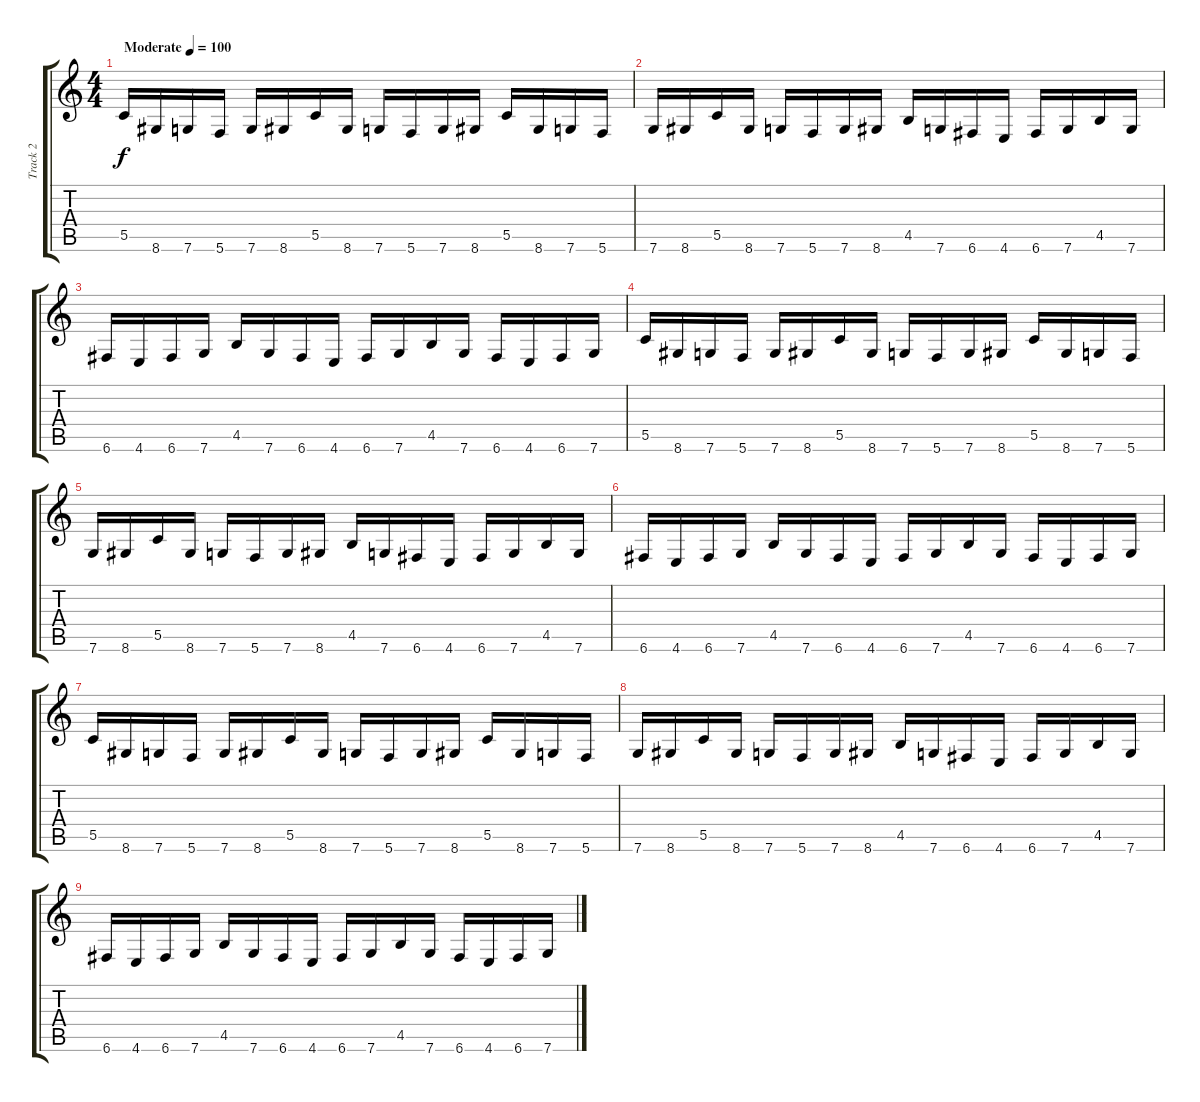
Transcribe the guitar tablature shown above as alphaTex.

\track ("Track 2" "Track 2") {instrument distortionguitar}
\staff {score tabs}
\tuning (D4 A3 F3 C3 G2 C2) {hide}
\ts (4 4)
\tempo (100 "Moderate")
\clef g2
\ks c
5.5.16{dy f instrument distortionguitar} 8.6.16 7.6.16 5.6.16 7.6.16 8.6.16 5.5.16 8.6.16 7.6.16 5.6.16 7.6.16 8.6.16 5.5.16 8.6.16 7.6.16 5.6.16 |
7.6.16 8.6.16 5.5.16 8.6.16 7.6.16 5.6.16 7.6.16 8.6.16 4.5.16 7.6.16 6.6.16 4.6.16 6.6.16 7.6.16 4.5.16 7.6.16 |
6.6.16 4.6.16 6.6.16 7.6.16 4.5.16 7.6.16 6.6.16 4.6.16 6.6.16 7.6.16 4.5.16 7.6.16 6.6.16 4.6.16 6.6.16 7.6.16 |
5.5.16 8.6.16 7.6.16 5.6.16 7.6.16 8.6.16 5.5.16 8.6.16 7.6.16 5.6.16 7.6.16 8.6.16 5.5.16 8.6.16 7.6.16 5.6.16 |
7.6.16 8.6.16 5.5.16 8.6.16 7.6.16 5.6.16 7.6.16 8.6.16 4.5.16 7.6.16 6.6.16 4.6.16 6.6.16 7.6.16 4.5.16 7.6.16 |
6.6.16 4.6.16 6.6.16 7.6.16 4.5.16 7.6.16 6.6.16 4.6.16 6.6.16 7.6.16 4.5.16 7.6.16 6.6.16 4.6.16 6.6.16 7.6.16 |
5.5.16 8.6.16 7.6.16 5.6.16 7.6.16 8.6.16 5.5.16 8.6.16 7.6.16 5.6.16 7.6.16 8.6.16 5.5.16 8.6.16 7.6.16 5.6.16 |
7.6.16 8.6.16 5.5.16 8.6.16 7.6.16 5.6.16 7.6.16 8.6.16 4.5.16 7.6.16 6.6.16 4.6.16 6.6.16 7.6.16 4.5.16 7.6.16 |
6.6.16 4.6.16 6.6.16 7.6.16 4.5.16 7.6.16 6.6.16 4.6.16 6.6.16 7.6.16 4.5.16 7.6.16 6.6.16 4.6.16 6.6.16 7.6.16
